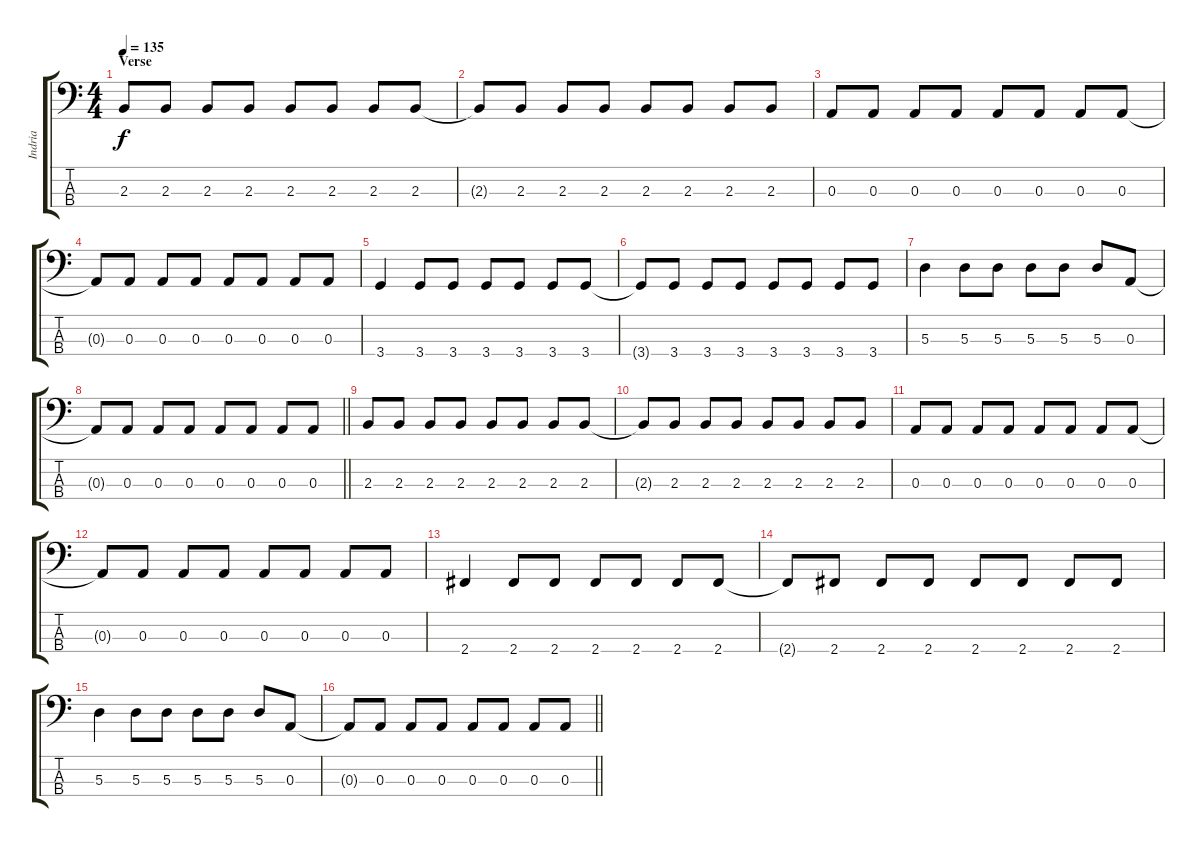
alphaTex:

\track ("Indria" "Indria") {instrument electricbasspick}
\staff {score tabs}
\tuning (G2 D2 A1 E1) {hide}
\ts (4 4)
\section ("" "Verse")
\tempo 135
\clef f4
\ks c
2.3.8{dy f} 2.3.8 2.3.8 2.3.8 2.3.8 2.3.8 2.3.8 2.3.8 |
2.3{t}.8 2.3.8 2.3.8 2.3.8 2.3.8 2.3.8 2.3.8 2.3.8 |
0.3.8 0.3.8 0.3.8 0.3.8 0.3.8 0.3.8 0.3.8 0.3.8 |
0.3{t}.8 0.3.8 0.3.8 0.3.8 0.3.8 0.3.8 0.3.8 0.3.8 |
3.4.4 3.4.8 3.4.8 3.4.8 3.4.8 3.4.8 3.4.8 |
3.4{t}.8 3.4.8 3.4.8 3.4.8 3.4.8 3.4.8 3.4.8 3.4.8 |
5.3.4 5.3.8 5.3.8 5.3.8 5.3.8 5.3.8 0.3.8 |
\barLineRight lightlight
0.3{t}.8 0.3.8 0.3.8 0.3.8 0.3.8 0.3.8 0.3.8 0.3.8 |
2.3.8 2.3.8 2.3.8 2.3.8 2.3.8 2.3.8 2.3.8 2.3.8 |
2.3{t}.8 2.3.8 2.3.8 2.3.8 2.3.8 2.3.8 2.3.8 2.3.8 |
0.3.8 0.3.8 0.3.8 0.3.8 0.3.8 0.3.8 0.3.8 0.3.8 |
0.3{t}.8 0.3.8 0.3.8 0.3.8 0.3.8 0.3.8 0.3.8 0.3.8 |
2.4.4 2.4.8 2.4.8 2.4.8 2.4.8 2.4.8 2.4.8 |
2.4{t}.8 2.4.8 2.4.8 2.4.8 2.4.8 2.4.8 2.4.8 2.4.8 |
5.3.4 5.3.8 5.3.8 5.3.8 5.3.8 5.3.8 0.3.8 |
\barLineRight lightlight
0.3{t}.8 0.3.8 0.3.8 0.3.8 0.3.8 0.3.8 0.3.8 0.3.8
